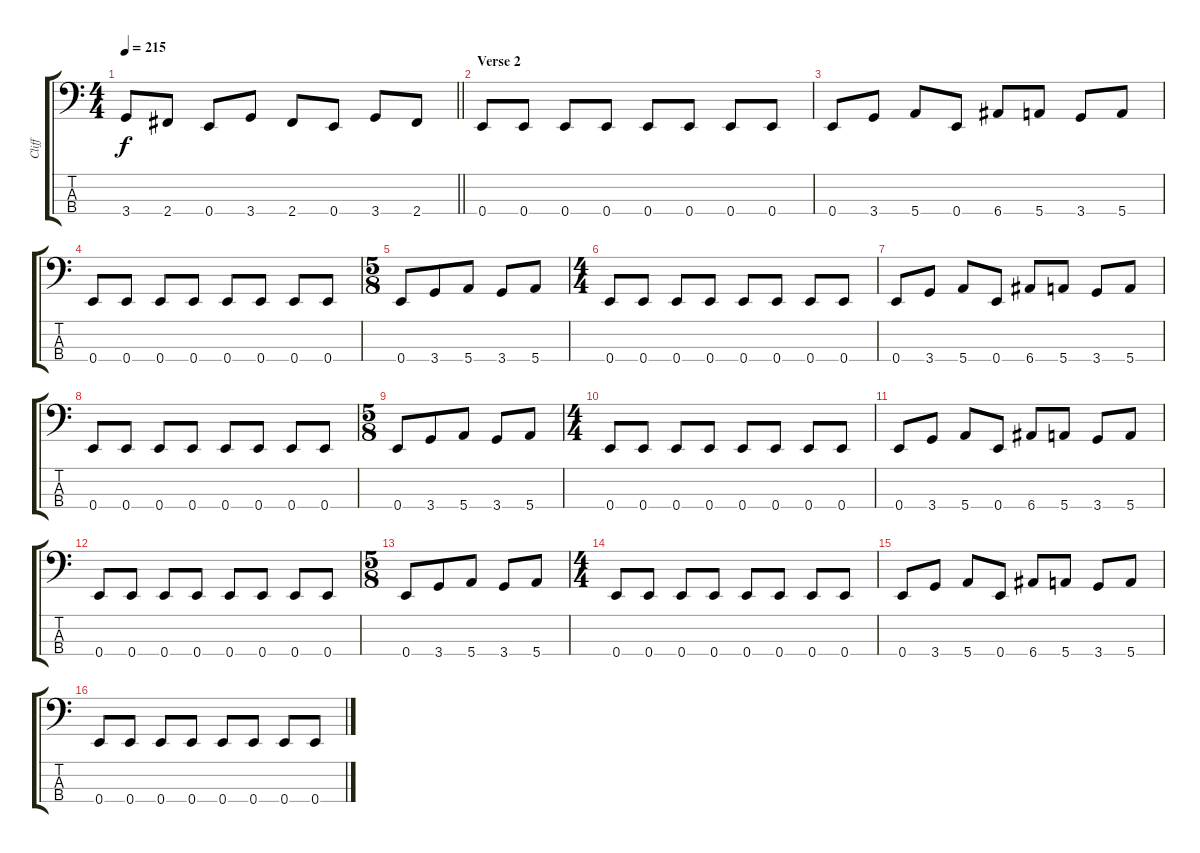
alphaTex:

\track ("Cliff" "Cliff") {instrument electricbassfinger}
\staff {score tabs}
\tuning (G2 D2 A1 E1) {hide}
\ts (4 4)
\tempo 215
\clef f4
\barLineRight lightlight
\ks c
3.4.8{dy f} 2.4.8 0.4.8 3.4.8 2.4.8 0.4.8 3.4.8 2.4.8 |
\section ("" "Verse 2")
0.4.8 0.4.8 0.4.8 0.4.8 0.4.8 0.4.8 0.4.8 0.4.8 |
0.4.8 3.4.8 5.4.8 0.4.8 6.4.8 5.4.8 3.4.8 5.4.8 |
0.4.8 0.4.8 0.4.8 0.4.8 0.4.8 0.4.8 0.4.8 0.4.8 |
\ts (5 8)
0.4.8 3.4.8 5.4.8 3.4.8 5.4.8 |
\ts (4 4)
0.4.8 0.4.8 0.4.8 0.4.8 0.4.8 0.4.8 0.4.8 0.4.8 |
0.4.8 3.4.8 5.4.8 0.4.8 6.4.8 5.4.8 3.4.8 5.4.8 |
0.4.8 0.4.8 0.4.8 0.4.8 0.4.8 0.4.8 0.4.8 0.4.8 |
\ts (5 8)
0.4.8 3.4.8 5.4.8 3.4.8 5.4.8 |
\ts (4 4)
0.4.8 0.4.8 0.4.8 0.4.8 0.4.8 0.4.8 0.4.8 0.4.8 |
0.4.8 3.4.8 5.4.8 0.4.8 6.4.8 5.4.8 3.4.8 5.4.8 |
0.4.8 0.4.8 0.4.8 0.4.8 0.4.8 0.4.8 0.4.8 0.4.8 |
\ts (5 8)
0.4.8 3.4.8 5.4.8 3.4.8 5.4.8 |
\ts (4 4)
0.4.8 0.4.8 0.4.8 0.4.8 0.4.8 0.4.8 0.4.8 0.4.8 |
0.4.8 3.4.8 5.4.8 0.4.8 6.4.8 5.4.8 3.4.8 5.4.8 |
0.4.8 0.4.8 0.4.8 0.4.8 0.4.8 0.4.8 0.4.8 0.4.8
